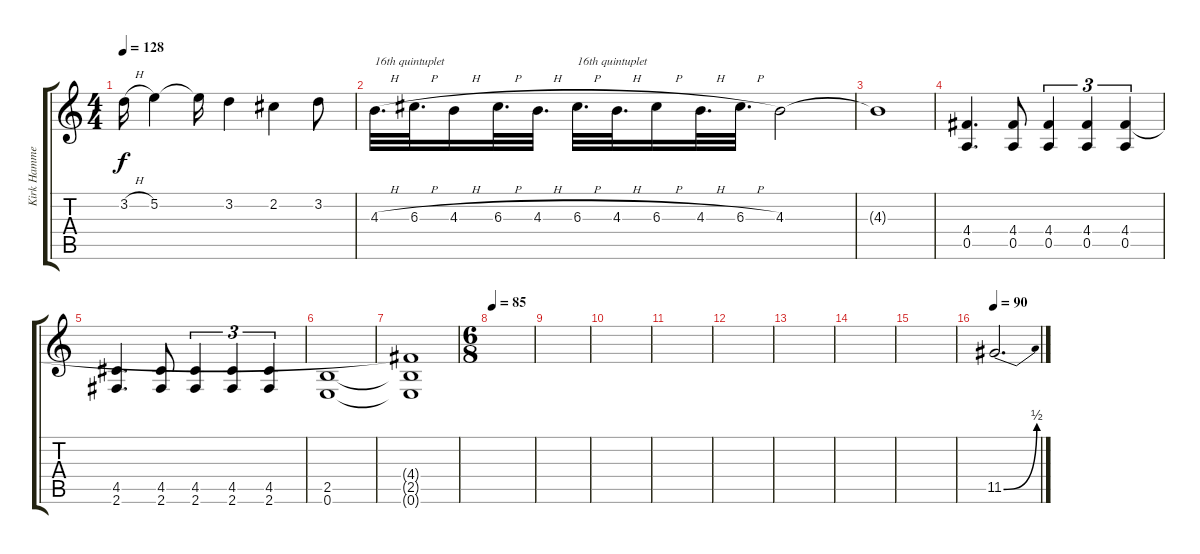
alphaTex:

\track ("Kirk Hammett 2" "Kirk Hamme") {instrument distortionguitar}
\staff {score tabs}
\tuning (E4 B3 G3 D3 A2 E2) {hide}
\ts (4 4)
\tempo 128
\clef g2
\ks c
3.2{h}.16{dy f} 5.2.4 5.2{t}.16 3.2.4 2.2.4 3.2.8 |
4.3{h}.32{d txt "16th quintuplet"} 6.3{h}.32{d} 4.3{h}.16 6.3{h}.32{d} 4.3{h}.32{d} 6.3{h}.32{d txt "16th quintuplet"} 4.3{h}.32{d} 6.3{h}.16 4.3{h}.32{d} 6.3{h}.32{d} 4.3.2 |
4.3{t}.1 |
(4.4 0.5).4{d} (4.4 0.5).8 (4.4 0.5).4{tu (3 2)} (4.4 0.5).4{tu (3 2)} (4.4 0.5).4{tu (3 2)} |
(4.5 2.6).4{d} (4.5 2.6).8 (4.5 2.6).4{tu (3 2)} (4.5 2.6).4{tu (3 2)} (4.5 2.6).4{tu (3 2)} |
(2.5 0.6).1 |
(4.4{t} 2.5{t} 0.6{t}).1 |
\ts (6 8)
\tempo 85
|
|
|
|
|
|
|
|
\tempo 90
11.5{be (bend 0 0 60 2)}.2{d}
